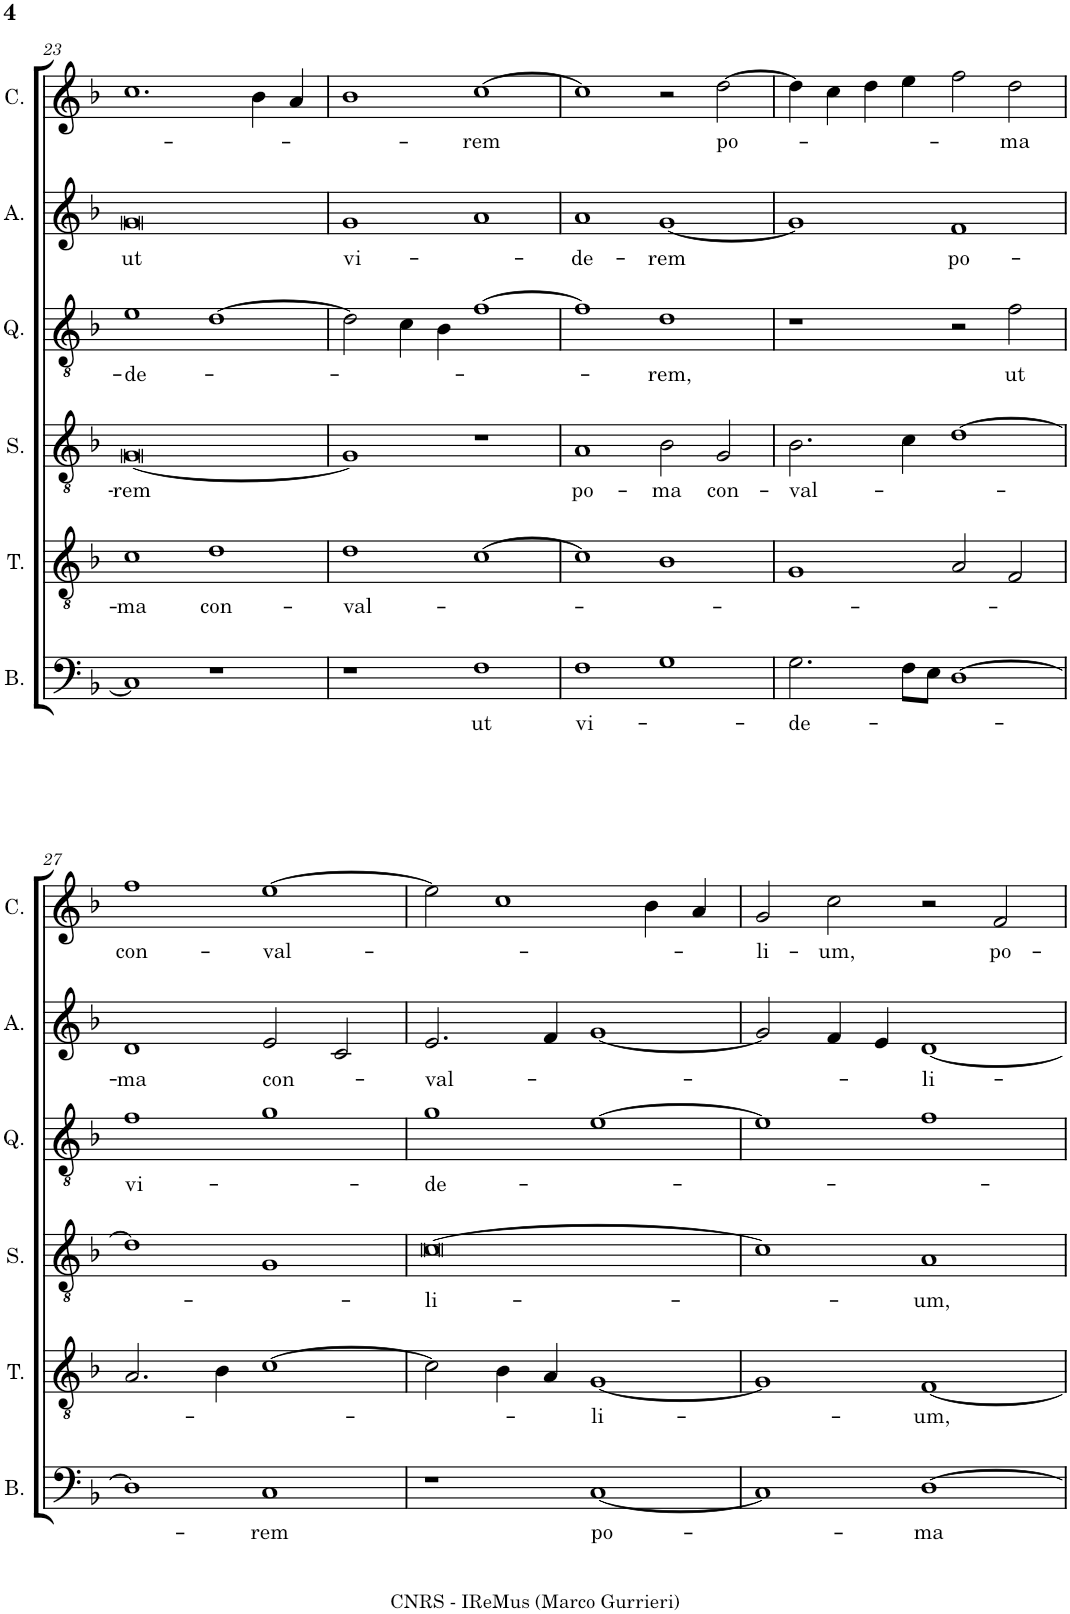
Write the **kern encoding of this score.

**kern	**text	**kern	**text	**kern	**text	**kern	**text	**kern	**text	**kern	**text
*part6	*part6	*part5	*part5	*part4	*part4	*part3	*part3	*part2	*part2	*part1	*part1
*staff6	*staff6	*staff5	*staff5	*staff4	*staff4	*staff3	*staff3	*staff2	*staff2	*staff1	*staff1
*I"Bassus	*	*I"Tenor	*	*I"Sexta pars	*	*I"Quinta pars	*	*I"Altus	*	*I"Cantus	*
*I'B.	*	*I'T.	*	*I'S.	*	*I'Q.	*	*I'A.	*	*I'C.	*
!!LO:PB:g=z
*clefF4	*	*clefGv2	*	*clefGv2	*	*clefGv2	*	*clefG2	*	*clefG2	*
*k[b-]	*	*k[b-]	*	*k[b-]	*	*k[b-]	*	*k[b-]	*	*k[b-]	*
*M2/1	*	*M2/1	*	*M2/1	*	*M2/1	*	*M2/1	*	*M2/1	*
=23	=23	=23	=23	=23	=23	=23	=23	=23	=23	=23	=23
!	!	!	!LO:LY:b	!	!LO:LY:b	!	!LO:LY:b	!	!LO:LY:b	!	!
1C]	.	1c	-ma	[0G	-rem	1e	-de-	0g	ut	1.cc	.
!	!	!	!LO:LY:b	!	!	!	!	!	!	!	!
1r	.	1d	con-	.	.	[1d	.	.	.	.	.
.	.	.	.	.	.	.	.	.	.	4b-\	.
.	.	.	.	.	.	.	.	.	.	4a/	.
=24	=24	=24	=24	=24	=24	=24	=24	=24	=24	=24	=24
!	!	!	!LO:LY:b	!	!	!	!	!	!LO:LY:b	!	!
1r	.	1d	-val-	1G]	.	2d\]	.	1g	vi-	1b-	.
.	.	.	.	.	.	4c\	.	.	.	.	.
.	.	.	.	.	.	4B-\	.	.	.	.	.
!	!LO:LY:b	!	!	!	!	!	!	!	!	!	!LO:LY:b
1F	ut	[1c	.	1r	.	[1f	.	1a	.	[1cc	-rem
=25	=25	=25	=25	=25	=25	=25	=25	=25	=25	=25	=25
!	!LO:LY:b	!	!	!	!LO:LY:b	!	!	!	!LO:LY:b	!	!
1F	vi-	1c]	.	1A	po-	1f]	.	1a	-de-	1cc]	.
!	!	!	!	!	!LO:LY:b	!	!LO:LY:b	!	!LO:LY:b	!	!
1G	.	1B-	.	2B-\	-ma	1d	-rem,	[1g	-rem	2r	.
!	!	!	!	!	!LO:LY:b	!	!	!	!	!	!LO:LY:b
.	.	.	.	2G/	con-	.	.	.	.	[2dd\	po-
=26	=26	=26	=26	=26	=26	=26	=26	=26	=26	=26	=26
!	!LO:LY:b	!	!	!	!LO:LY:b	!	!	!	!	!	!
2.G\	-de-	1G	.	2.B-\	-val-	1r	.	1g]	.	4dd\]	.
.	.	.	.	.	.	.	.	.	.	4cc\	.
.	.	.	.	.	.	.	.	.	.	4dd\	.
8F\L	.	.	.	4c\	.	.	.	.	.	4ee\	.
8E\J	.	.	.	.	.	.	.	.	.	.	.
!	!	!	!	!	!	!	!	!	!LO:LY:b	!	!
[1D	.	2A/	.	[1d	.	2r	.	1f	po-	2ff\	.
!	!	!	!	!	!	!	!LO:LY:b	!	!	!	!LO:LY:b
.	.	2F/	.	.	.	2f\	ut	.	.	2dd\	-ma
!!LO:LB:g=z
=27	=27	=27	=27	=27	=27	=27	=27	=27	=27	=27	=27
!	!	!	!	!	!	!	!LO:LY:b	!	!LO:LY:b	!	!LO:LY:b
1D]	.	2.A/	.	1d]	.	1f	vi-	1d	-ma	1ff	con-
.	.	4B-\	.	.	.	.	.	.	.	.	.
!	!LO:LY:b	!	!	!	!	!	!	!	!LO:LY:b	!	!LO:LY:b
1C	-rem	[1c	.	1G	.	1g	.	2e/	con-	[1ee	-val-
.	.	.	.	.	.	.	.	2c/	.	.	.
=28	=28	=28	=28	=28	=28	=28	=28	=28	=28	=28	=28
!	!	!	!	!	!LO:LY:b	!	!LO:LY:b	!	!LO:LY:b	!	!
1r	.	2c\]	.	[0c	-li-	1g	-de-	2.e/	-val-	2ee\]	.
.	.	4B-\	.	.	.	.	.	.	.	1cc	.
.	.	4A/	.	.	.	.	.	4f/	.	.	.
!	!LO:LY:b	!	!LO:LY:b	!	!	!	!	!	!	!	!
[1C	po-	[1G	-li-	.	.	[1e	.	[1g	.	.	.
.	.	.	.	.	.	.	.	.	.	4b-\	.
.	.	.	.	.	.	.	.	.	.	4a/	.
=29	=29	=29	=29	=29	=29	=29	=29	=29	=29	=29	=29
!	!	!	!	!	!	!	!	!	!	!	!LO:LY:b
1C]	.	1G]	.	1c]	.	1e]	.	2g/]	.	2g/	-li-
!	!	!	!	!	!	!	!	!	!	!	!LO:LY:b
.	.	.	.	.	.	.	.	4f/	.	2cc\	-um,
.	.	.	.	.	.	.	.	4e/	.	.	.
!	!LO:LY:b	!	!LO:LY:b	!	!LO:LY:b	!	!	!	!LO:LY:b	!	!
[1D	-ma	[1F	-um,	1A	-um,	1f	.	[1d	-li-	2r	.
!	!	!	!	!	!	!	!	!	!	!	!LO:LY:b
.	.	.	.	.	.	.	.	.	.	2f/	po-
=	=	=	=	=	=	=	=	=	=	=	=
*-	*-	*-	*-	*-	*-	*-	*-	*-	*-	*-	*-
